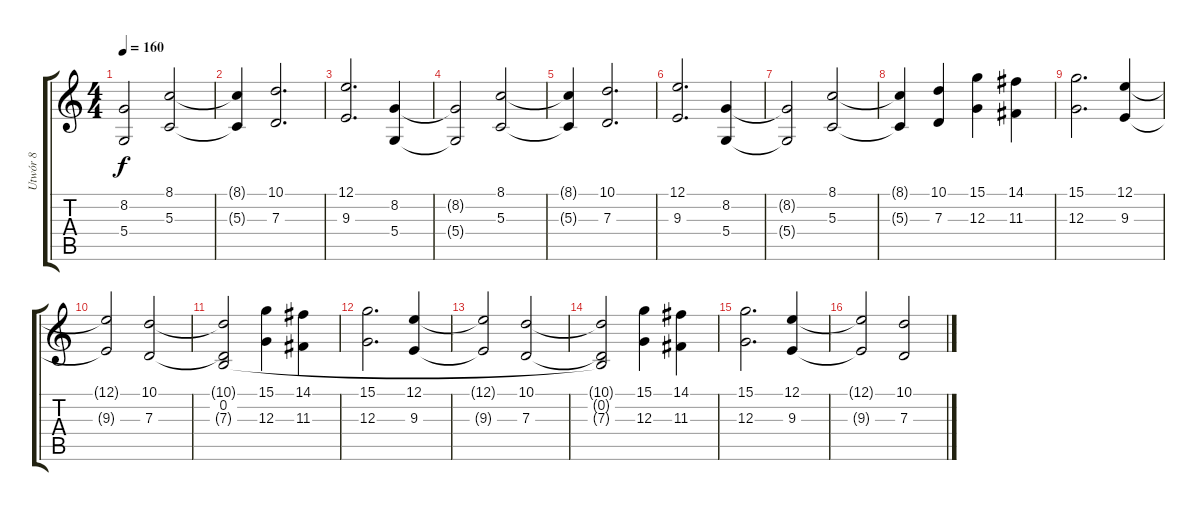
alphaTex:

\track ("Utwór 8" "Utwór 8") {instrument stringensemble1}
\staff {score tabs}
\tuning (E4 B3 G3 D3 A2 E2) {hide}
\ts (4 4)
\tempo 160
\clef g2
\ks c
(8.2{t} 5.4{t}).2{dy f} (8.1 5.3).2 |
(8.1{t} 5.3{t}).4 (10.1 7.3).2{d} |
(12.1 9.3).2{d} (8.2 5.4).4 |
(8.2{t} 5.4{t}).2 (8.1 5.3).2 |
(8.1{t} 5.3{t}).4 (10.1 7.3).2{d} |
(12.1 9.3).2{d} (8.2 5.4).4 |
(8.2{t} 5.4{t}).2 (8.1 5.3).2 |
(8.1{t} 5.3{t}).4 (10.1 7.3).4 (15.1 12.3).4 (14.1 11.3).4 |
(15.1 12.3).2{d} (12.1 9.3).4 |
(12.1{t} 9.3{t}).2 (10.1 7.3).2 |
(10.1{t} 0.2 7.3{t}).2 (15.1 12.3).4 (14.1 11.3).4 |
(15.1 12.3).2{d} (12.1 9.3).4 |
(12.1{t} 9.3{t}).2 (10.1 7.3).2 |
(10.1{t} 0.2{t} 7.3{t}).2 (15.1 12.3).4 (14.1 11.3).4 |
(15.1 12.3).2{d} (12.1 9.3).4 |
(12.1{t} 9.3{t}).2 (10.1 7.3).2
